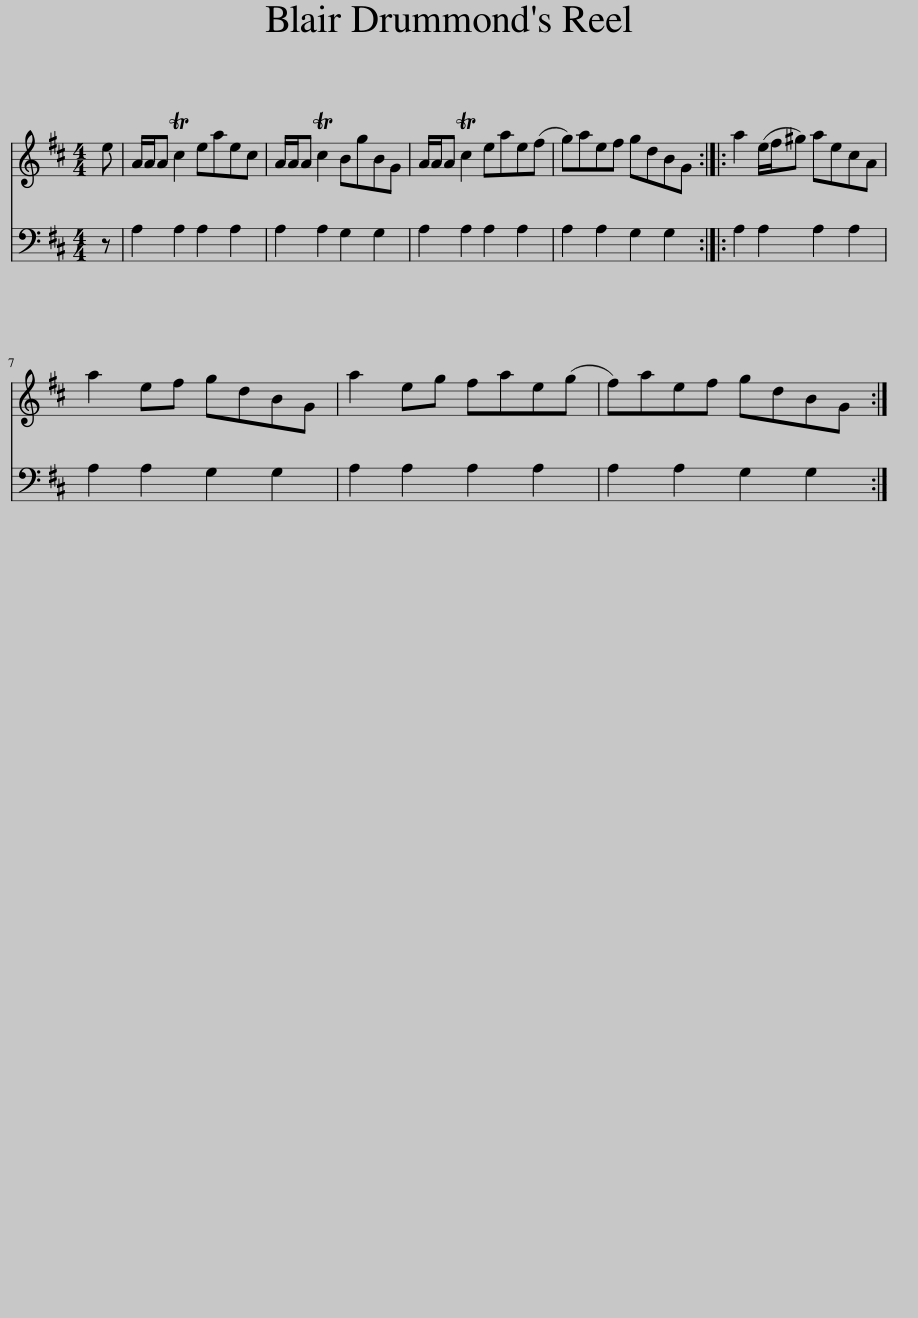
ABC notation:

X:1
%%score 1 2
L:1/8
M:4/4
I:linebreak $
K:D
V:1 treble
V:2 bass
V:1
 e | A/A/A Tc2 eaec | A/A/A Tc2 BgBG | A/A/A Tc2 eae(f | g)aef gdBG :: %5
 a2 (e/f/^g) aecA |$ a2 ef gdBG | a2 eg fae(g | f)aef gdBG :| %9
V:2
 z | A,2 A,2 A,2 A,2 | A,2 A,2 G,2 G,2 | A,2 A,2 A,2 A,2 | A,2 A,2 G,2 G,2 :: %5
 A,2 A,2 A,2 A,2 |$ A,2 A,2 G,2 G,2 | A,2 A,2 A,2 A,2 | A,2 A,2 G,2 G,2 :| %9
